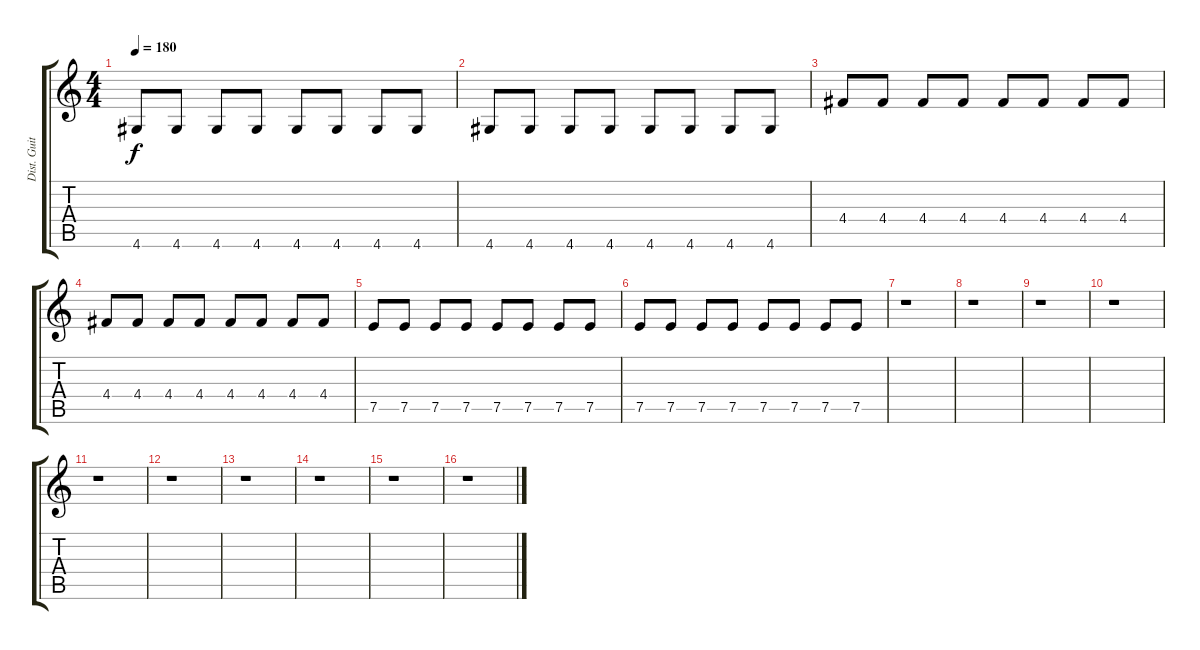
\track ("Dist. Guitar 3" "Dist. Guit") {instrument electricguitarmuted}
\staff {score tabs}
\tuning (E4 B3 G3 D3 A2 E2) {hide}
\ts (4 4)
\tempo 180
\clef g2
\ks c
4.6.8{dy f} 4.6.8 4.6.8 4.6.8 4.6.8 4.6.8 4.6.8 4.6.8 |
4.6.8 4.6.8 4.6.8 4.6.8 4.6.8 4.6.8 4.6.8 4.6.8 |
4.4.8 4.4.8 4.4.8 4.4.8 4.4.8 4.4.8 4.4.8 4.4.8 |
4.4.8 4.4.8 4.4.8 4.4.8 4.4.8 4.4.8 4.4.8 4.4.8 |
7.5.8 7.5.8 7.5.8 7.5.8 7.5.8 7.5.8 7.5.8 7.5.8 |
7.5.8 7.5.8 7.5.8 7.5.8 7.5.8 7.5.8 7.5.8 7.5.8 |
r.1 |
r.1 |
r.1 |
r.1 |
r.1 |
r.1 |
r.1 |
r.1 |
r.1 |
r.1
